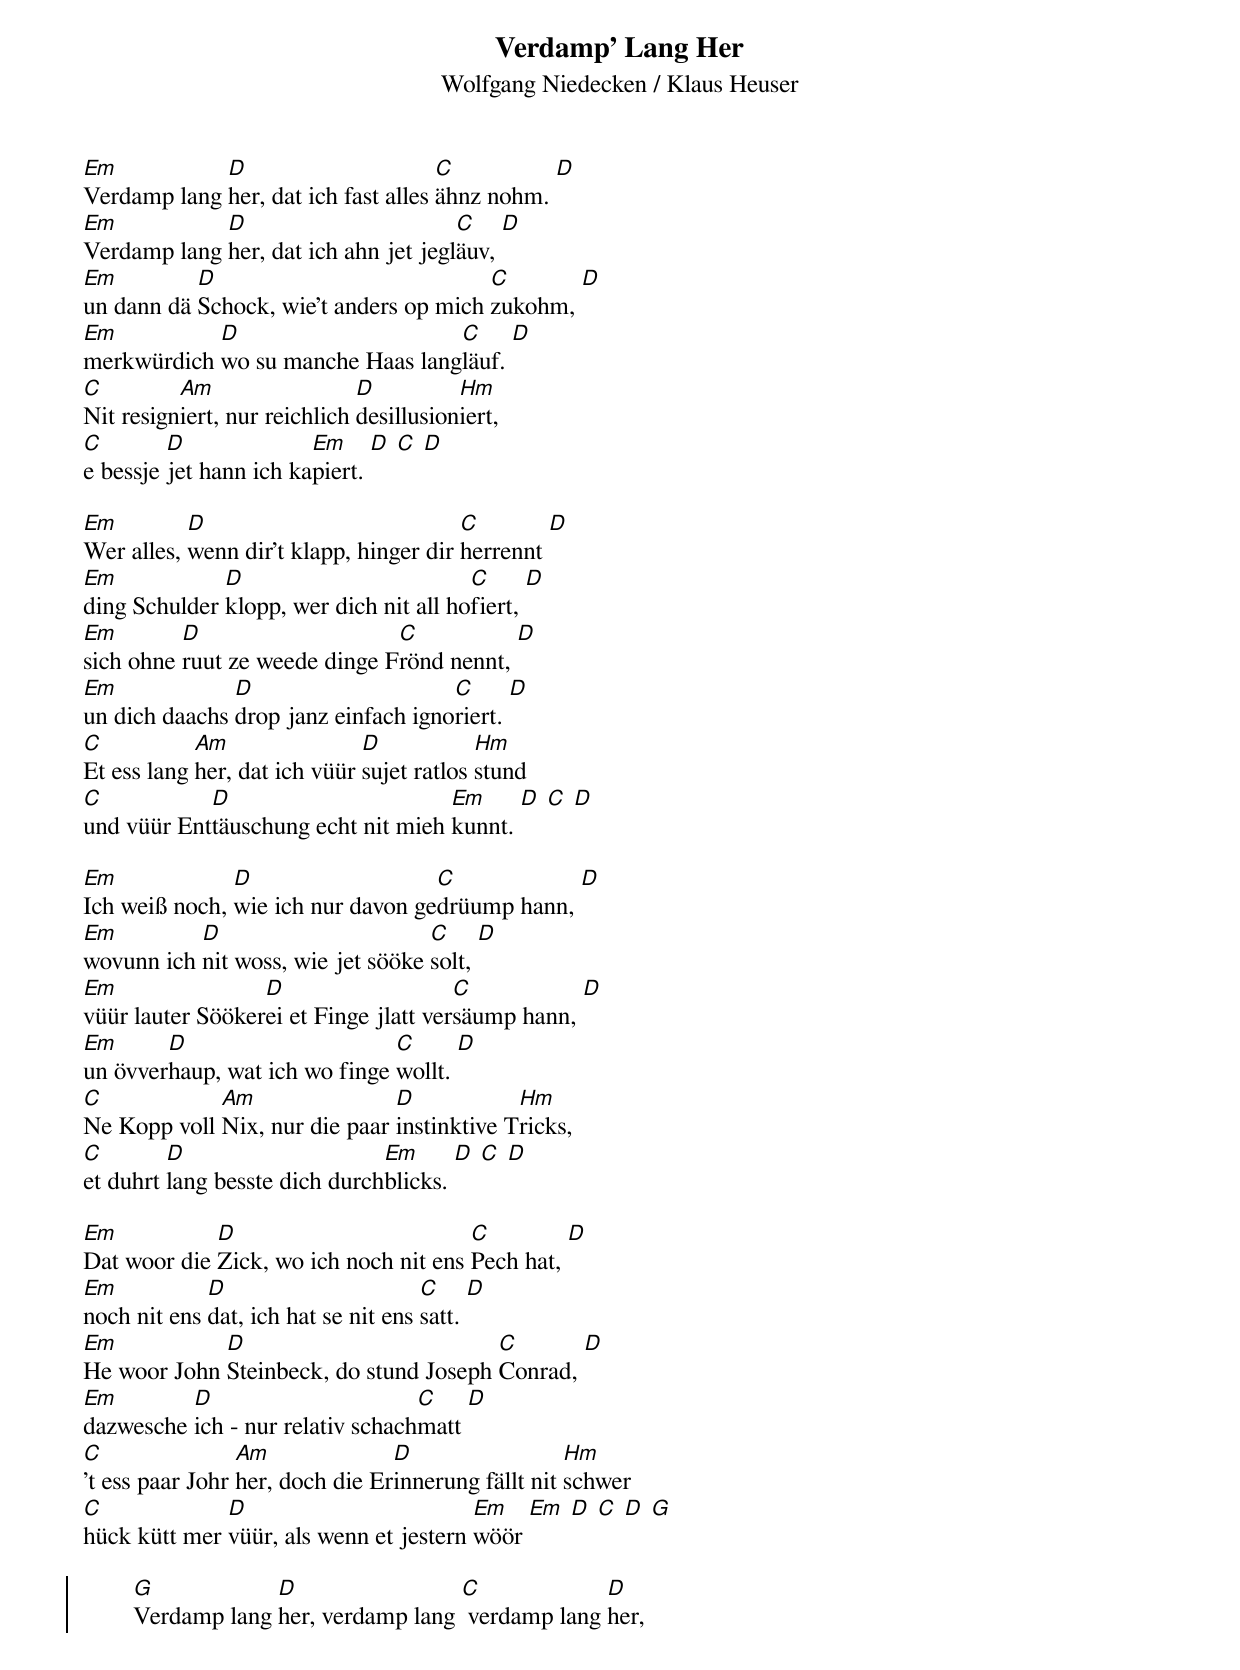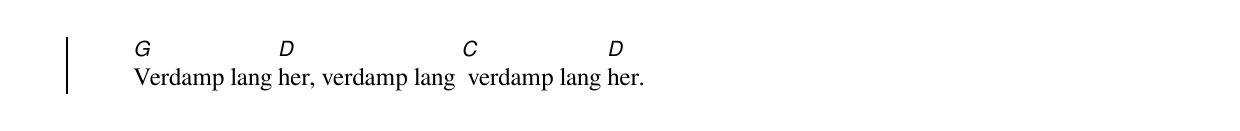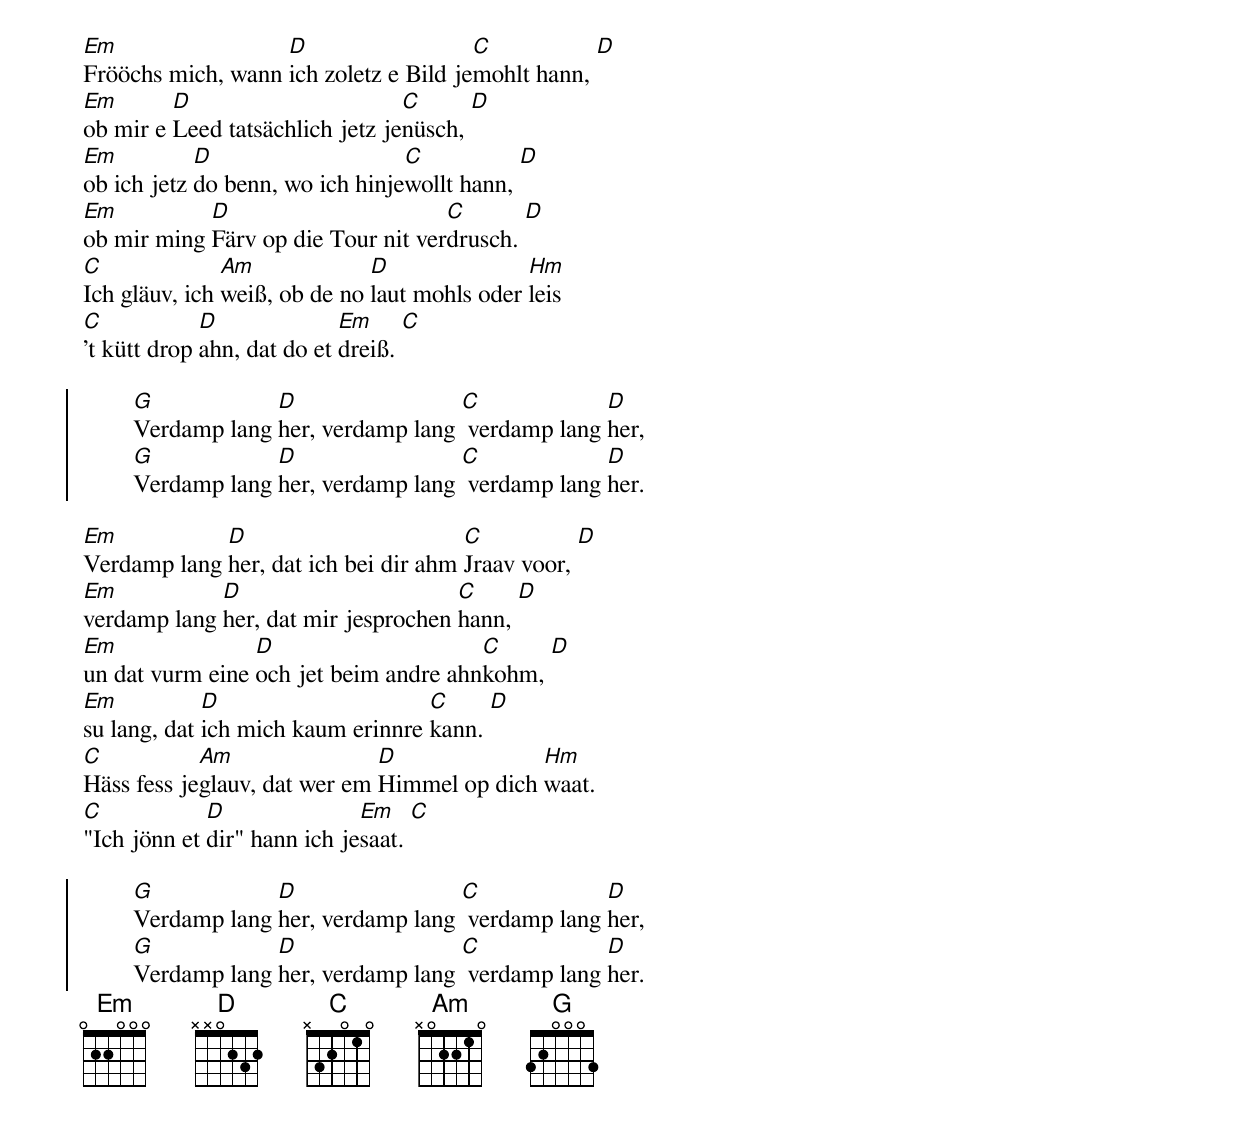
{t:Verdamp' Lang Her}
{st:Wolfgang Niedecken / Klaus Heuser}
[Em]Verdamp lang [D]her, dat ich fast alles [C]ähnz nohm. [D]
[Em]Verdamp lang [D]her, dat ich ahn jet jegl[C]äuv, [D]
[Em]un dann dä [D]Schock, wie't anders op mich [C]zukohm, [D]
[Em]merkwürdich [D]wo su manche Haas lang[C]läuf. [D]
[C]Nit resign[Am]iert, nur reichlich [D]desillusion[Hm]iert,
[C]e bessje [D]jet hann ich ka[Em]piert. [D] [C] [D]

[Em]Wer alles, [D]wenn dir't klapp, hinger dir [C]herrennt [D]
[Em]ding Schulder [D]klopp, wer dich nit all ho[C]fiert, [D]
[Em]sich ohne [D]ruut ze weede dinge F[C]rönd nennt, [D]
[Em]un dich daachs [D]drop janz einfach igno[C]riert. [D]
[C]Et ess lang [Am]her, dat ich vüür [D]sujet ratlos [Hm]stund
[C]und vüür Ent[D]täuschung echt nit mieh [Em]kunnt. [D] [C] [D]

[Em]Ich weiß noch, [D]wie ich nur davon ge[C]drüump hann, [D]
[Em]wovunn ich [D]nit woss, wie jet sööke [C]solt, [D]
[Em]vüür lauter Sööker[D]ei et Finge jlatt ver[C]säump hann, [D]
[Em]un övver[D]haup, wat ich wo finge [C]wollt. [D]
[C]Ne Kopp voll [Am]Nix, nur die paar [D]instinktive T[Hm]ricks,
[C]et duhrt [D]lang besste dich durch[Em]blicks. [D] [C] [D]

[Em]Dat woor die [D]Zick, wo ich noch nit ens [C]Pech hat, [D]
[Em]noch nit ens [D]dat, ich hat se nit ens [C]satt. [D]
[Em]He woor John [D]Steinbeck, do stund Joseph [C]Conrad, [D]
[Em]dazwesche [D]ich - nur relativ schach[C]matt [D]
[C]'t ess paar Johr [Am]her, doch die Er[D]innerung fällt nit [Hm]schwer
[C]hück kütt mer [D]vüür, als wenn et jestern [Em]wöör [Em] [D] [C] [D] [G]

{soc:}
        [G]Verdamp lang [D]her, verdamp lang [C] verdamp lang [D]her,
        [G]Verdamp lang [D]her, verdamp lang [C] verdamp lang [D]her.
{eoc:}
{np:}

[Em]Frööchs mich, wann [D]ich zoletz e Bild je[C]mohlt hann, [D]
[Em]ob mir e [D]Leed tatsächlich jetz je[C]nüsch, [D]
[Em]ob ich jetz [D]do benn, wo ich hinje[C]wollt hann, [D]
[Em]ob mir ming [D]Färv op die Tour nit ver[C]drusch. [D]
[C]Ich gläuv, ich [Am]weiß, ob de no [D]laut mohls oder [Hm]leis
[C]'t kütt drop [D]ahn, dat do et [Em]dreiß. [C]

{soc:}
        [G]Verdamp lang [D]her, verdamp lang [C] verdamp lang [D]her,
        [G]Verdamp lang [D]her, verdamp lang [C] verdamp lang [D]her.
{eoc:}

[Em]Verdamp lang [D]her, dat ich bei dir ahm [C]Jraav voor, [D]
[Em]verdamp lang [D]her, dat mir jesprochen [C]hann, [D]
[Em]un dat vurm eine [D]och jet beim andre ahn[C]kohm, [D]
[Em]su lang, dat [D]ich mich kaum erinnre [C]kann. [D]
[C]Häss fess je[Am]glauv, dat wer em [D]Himmel op dich [Hm]waat.
[C]"Ich jönn et [D]dir" hann ich je[Em]saat. [C]

{soc:}
        [G]Verdamp lang [D]her, verdamp lang [C] verdamp lang [D]her,
        [G]Verdamp lang [D]her, verdamp lang [C] verdamp lang [D]her.
{eoc:}
